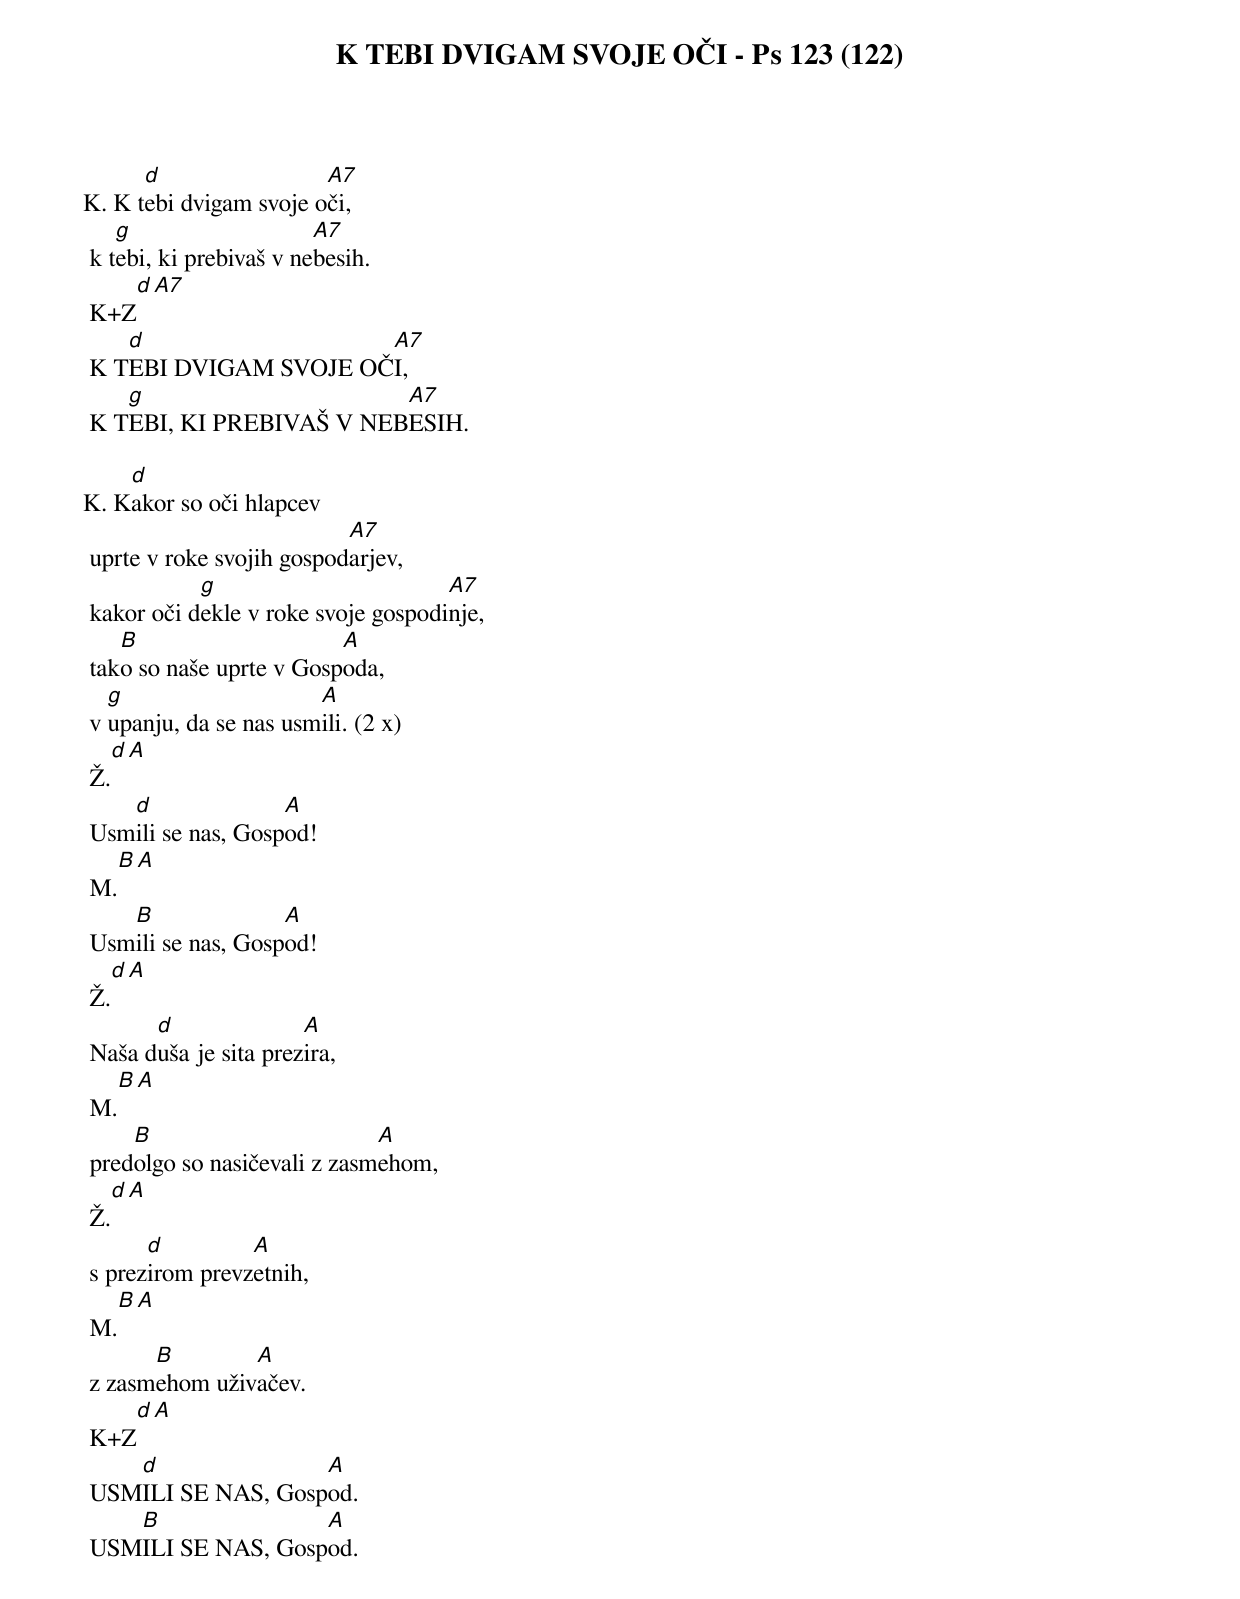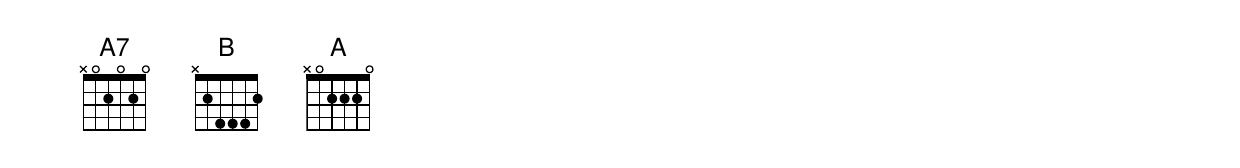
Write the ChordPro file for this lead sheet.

{title: K TEBI DVIGAM SVOJE OČI - Ps 123 (122)}

K.	K t[d]ebi dvigam svoje o[A7]či,
	k t[g]ebi, ki prebivaš v ne[A7]besih.
	K+Z[d][A7]
	K T[d]EBI DVIGAM SVOJE OČ[A7]I,
	K T[g]EBI, KI PREBIVAŠ V NEB[A7]ESIH.

K.	K[d]akor so oči hlapcev
	uprte v roke svojih gospod[A7]arjev,
	kakor oči d[g]ekle v roke svoje gospodi[A7]nje,
	tak[B]o so naše uprte v Gosp[A]oda,
	v [g]upanju, da se nas usm[A]ili. (2 x)
	Ž.[d][A]
	Usm[d]ili se nas, Gosp[A]od!
	M.[B][A]
	Usm[B]ili se nas, Gosp[A]od!
	Ž.[d][A]
	Naša d[d]uša je sita prez[A]ira,
	M.[B][A]
	pred[B]olgo so nasičevali z zasm[A]ehom,
	Ž.[d][A]
	s prez[d]irom prevz[A]etnih,
	M.[B][A]
	z zasm[B]ehom uživ[A]ačev.
	K+Z[d][A]
	USM[d]ILI SE NAS, Gosp[A]od.
	USM[B]ILI SE NAS, Gosp[A]od.
